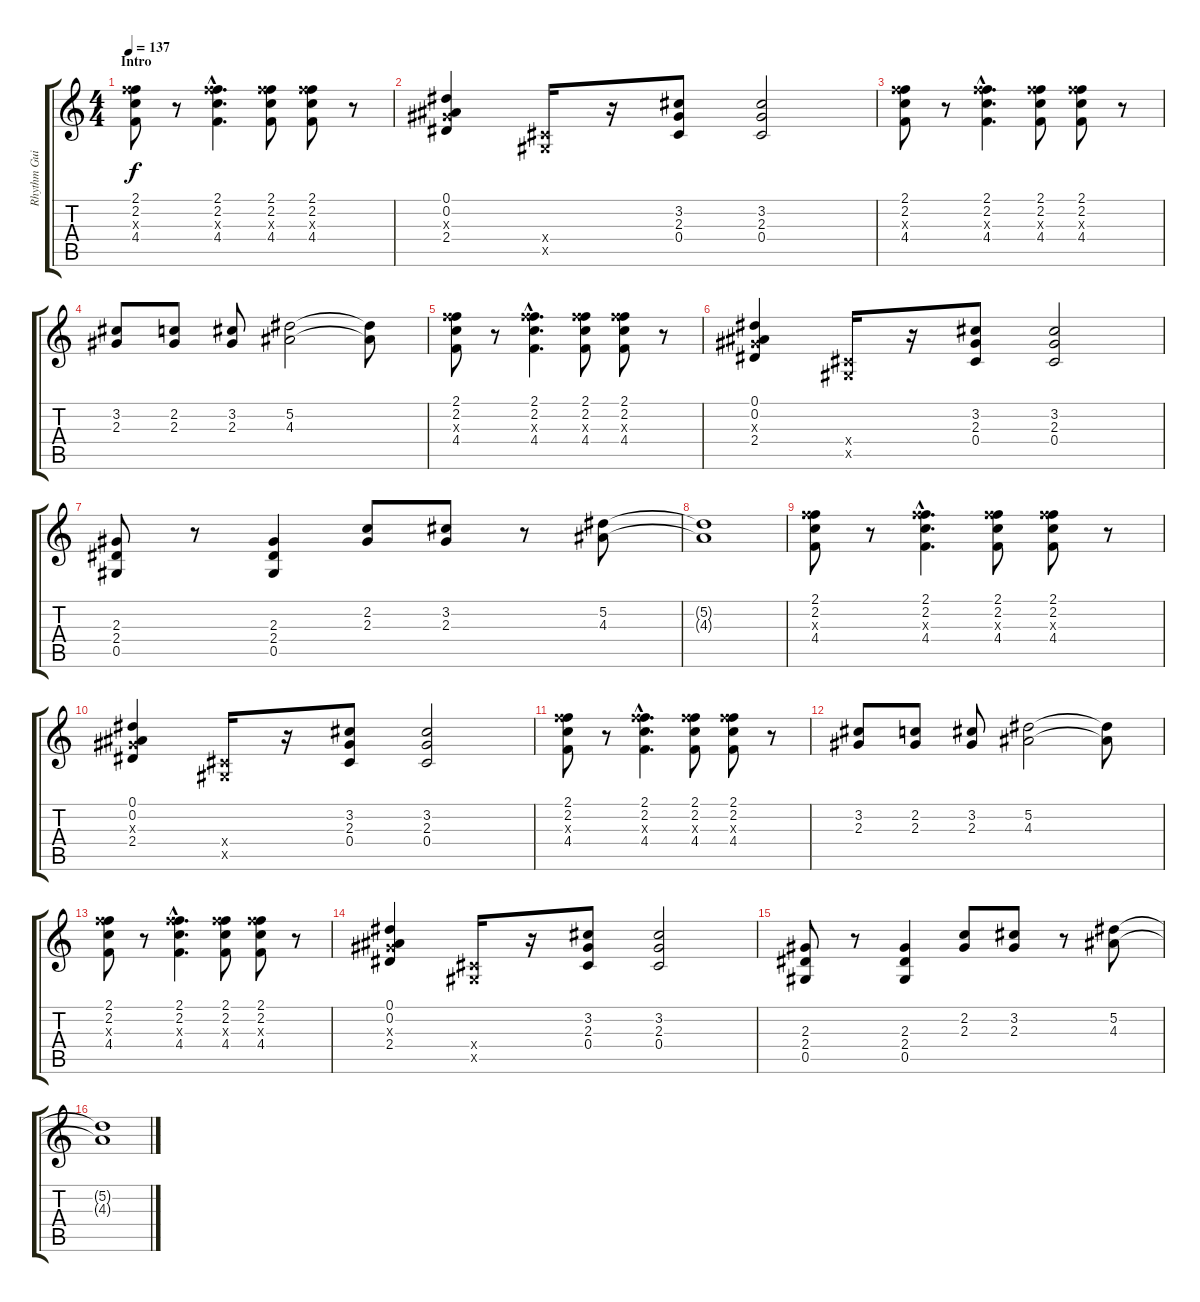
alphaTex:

\track ("Rhythm Guitar" "Rhythm Gui") {instrument distortionguitar}
\staff {score tabs}
\tuning (Eb4 Bb3 Gb3 Db3 Ab2 Eb2) {hide}
\ts (4 4)
\section ("" "Intro")
\tempo 137
\clef g2
\ks c
(2.1 2.2 11.3{x} 4.4).8{dy f instrument distortionguitar} r.8 (2.1{hac} 2.2{hac} 11.3{hac x} 4.4{hac}).4{d} (2.1 2.2 11.3{x} 4.4).8 (2.1 2.2 11.3{x} 4.4).8 r.8 |
(0.1 0.2 2.3{x} 2.4).4 (0.4{x} 0.5{x}).16 r.16 (3.2 2.3 0.4).8 (3.2 2.3 0.4).2 |
(2.1 2.2 11.3{x} 4.4).8 r.8 (2.1{hac} 2.2{hac} 11.3{hac x} 4.4{hac}).4{d} (2.1 2.2 11.3{x} 4.4).8 (2.1 2.2 11.3{x} 4.4).8 r.8 |
(3.2 2.3).8 (2.2 2.3).8 (3.2 2.3).8 (5.2 4.3).2 (5.2{t} 4.3{t}).8 |
(2.1 2.2 11.3{x} 4.4).8 r.8 (2.1{hac} 2.2{hac} 11.3{hac x} 4.4{hac}).4{d} (2.1 2.2 11.3{x} 4.4).8 (2.1 2.2 11.3{x} 4.4).8 r.8 |
(0.1 0.2 2.3{x} 2.4).4 (0.4{x} 0.5{x}).16 r.16 (3.2 2.3 0.4).8 (3.2 2.3 0.4).2 |
(2.3 2.4 0.5).8 r.8 (2.3 2.4 0.5).4 (2.2 2.3).8 (3.2 2.3).8 r.8 (5.2 4.3).8 |
(5.2{t} 4.3{t}).1 |
(2.1 2.2 11.3{x} 4.4).8 r.8 (2.1{hac} 2.2{hac} 11.3{hac x} 4.4{hac}).4{d} (2.1 2.2 11.3{x} 4.4).8 (2.1 2.2 11.3{x} 4.4).8 r.8 |
(0.1 0.2 2.3{x} 2.4).4 (0.4{x} 0.5{x}).16 r.16 (3.2 2.3 0.4).8 (3.2 2.3 0.4).2 |
(2.1 2.2 11.3{x} 4.4).8 r.8 (2.1{hac} 2.2{hac} 11.3{hac x} 4.4{hac}).4{d} (2.1 2.2 11.3{x} 4.4).8 (2.1 2.2 11.3{x} 4.4).8 r.8 |
(3.2 2.3).8 (2.2 2.3).8 (3.2 2.3).8 (5.2 4.3).2 (5.2{t} 4.3{t}).8 |
(2.1 2.2 11.3{x} 4.4).8 r.8 (2.1{hac} 2.2{hac} 11.3{hac x} 4.4{hac}).4{d} (2.1 2.2 11.3{x} 4.4).8 (2.1 2.2 11.3{x} 4.4).8 r.8 |
(0.1 0.2 2.3{x} 2.4).4 (0.4{x} 0.5{x}).16 r.16 (3.2 2.3 0.4).8 (3.2 2.3 0.4).2 |
(2.3 2.4 0.5).8 r.8 (2.3 2.4 0.5).4 (2.2 2.3).8 (3.2 2.3).8 r.8 (5.2 4.3).8 |
(5.2{t} 4.3{t}).1
